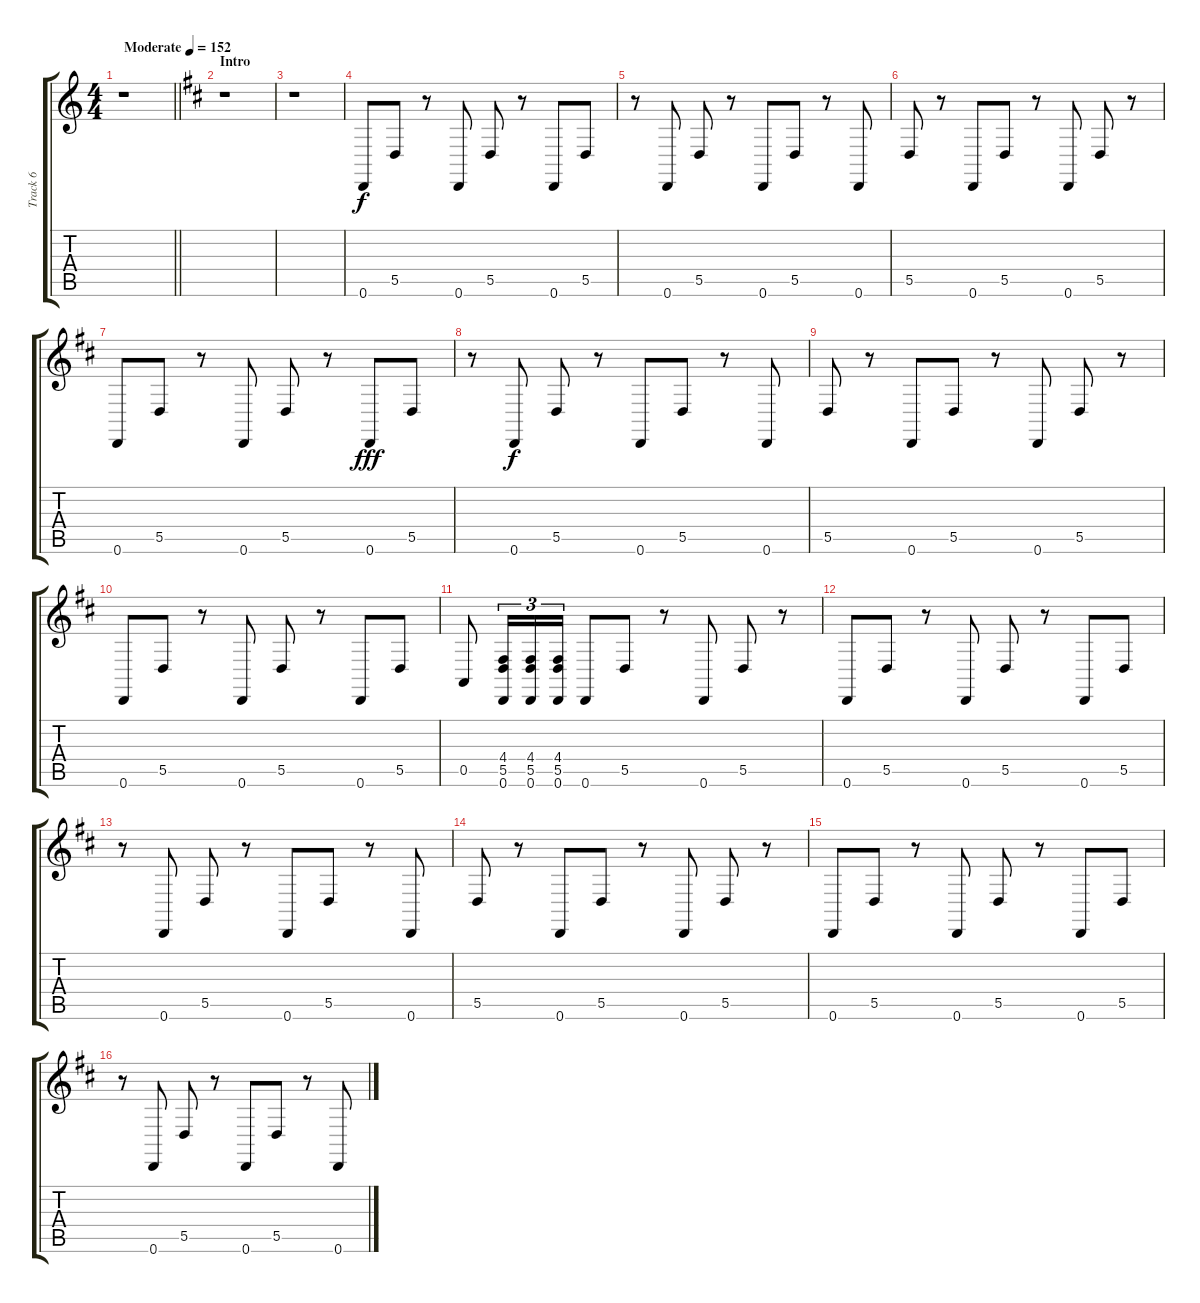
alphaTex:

\track ("Track 6" "Track 6") {instrument taikodrum}
\staff {score tabs}
\tuning (E4 B3 G3 D3 A2 D2) {hide}
\ts (4 4)
\tempo (152 "Moderate")
\clef g2
\barLineRight lightlight
\ks c
r.1{dy f instrument taikodrum} |
\section ("" "Intro")
\ks d
r.1 |
r.1 |
0.6.8{volume 12} 5.5.8 r.8 0.6.8 5.5.8 r.8 0.6.8 5.5.8 |
r.8 0.6.8 5.5.8 r.8 0.6.8 5.5.8 r.8 0.6.8 |
5.5.8 r.8 0.6.8 5.5.8 r.8 0.6.8 5.5.8 r.8 |
0.6.8 5.5.8 r.8 0.6.8 5.5.8 r.8 0.6.8{dy fff} 5.5.8 |
r.8{volume 7} 0.6.8{dy f} 5.5.8 r.8 0.6.8 5.5.8 r.8 0.6.8 |
5.5.8 r.8 0.6.8 5.5.8 r.8 0.6.8 5.5.8 r.8 |
0.6.8 5.5.8 r.8 0.6.8 5.5.8 r.8 0.6.8 5.5.8 |
0.5.8 (4.4 5.5 0.6).16{tu (3 2)} (4.4 5.5 0.6).16{tu (3 2)} (4.4 5.5 0.6).16{tu (3 2)} 0.6.8 5.5.8 r.8 0.6.8 5.5.8 r.8 |
0.6.8 5.5.8 r.8 0.6.8 5.5.8 r.8 0.6.8 5.5.8 |
r.8 0.6.8 5.5.8 r.8 0.6.8 5.5.8 r.8 0.6.8 |
5.5.8 r.8 0.6.8 5.5.8 r.8 0.6.8 5.5.8 r.8 |
0.6.8 5.5.8 r.8 0.6.8 5.5.8 r.8 0.6.8 5.5.8 |
r.8 0.6.8 5.5.8 r.8 0.6.8 5.5.8 r.8 0.6.8
